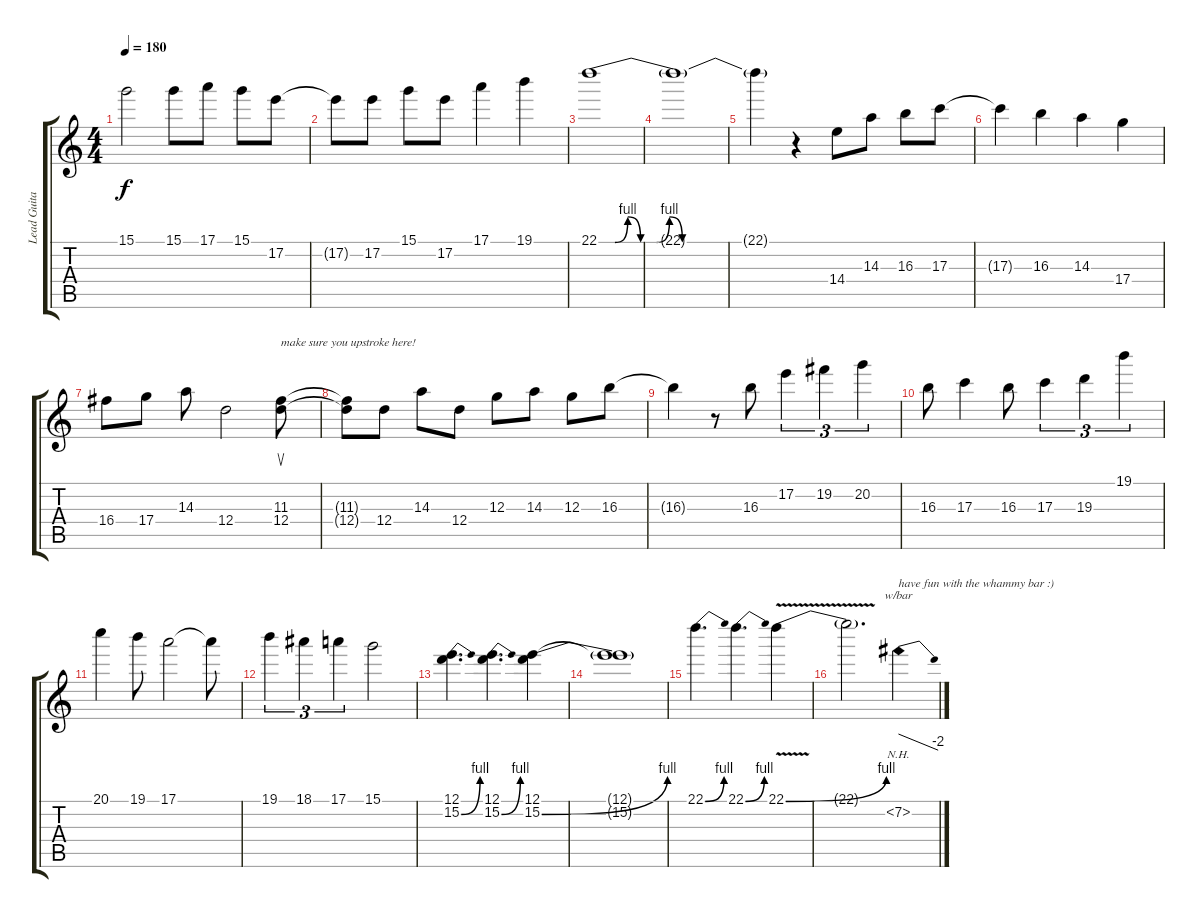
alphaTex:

\track ("Lead Guitar" "Lead Guita") {instrument distortionguitar}
\staff {score tabs}
\tuning (E4 B3 G3 D3 A2 E2) {hide}
\ts (4 4)
\tempo 180
\clef g2
\ks c
15.1.2{dy f} 15.1.8 17.1.8 15.1.8 17.2.8 |
17.2{t}.8 17.2.8 15.1.8 17.2.8 17.1.4 19.1.4 |
22.1{be (custom 0 0 5 0 9 4 13 0 18 0 22 4 26 0 30 0 60 0)}.1 |
22.1{t}.1 |
22.1{t}.4 r.4 14.4.8 14.3.8 16.3.8 17.3.8 |
17.3{t}.4 16.3.4 14.3.4 17.4.4 |
16.4.8 17.4.8 14.3.8 12.4.2 (11.3 12.4).8{su txt "make sure you upstroke here!"} |
(11.3{t} 12.4{t}).8 12.4.8 14.3.8 12.4.8 12.3.8 14.3.8 12.3.8 16.3.8 |
16.3{t}.4 r.8 16.3.8 17.2.4{tu (3 2)} 19.2.4{tu (3 2)} 20.2.4{tu (3 2)} |
16.3.8 17.3.4 16.3.8 17.3.4{tu (3 2)} 19.3.4{tu (3 2)} 19.1.4{tu (3 2)} |
20.1.4 19.1.8 17.1.2 17.1{t}.8 |
19.1.4{tu (3 2)} 18.1.4{tu (3 2)} 17.1.4{tu (3 2)} 15.1.2 |
(12.1 15.2{be (bend 0 0 60 4)}).4{d} (12.1 15.2{be (bend 0 0 60 4)}).4{d} (12.1 15.2{be (bend 0 0 60 4)}).4 |
(12.1{t} 15.2{t}).1 |
22.1{be (bend 0 0 60 4)}.4{d} 22.1{be (bend 0 0 60 4)}.4{d} 22.1{be (bend 0 0 60 4) v}.4 |
22.1{t}.2{d} 7.2{nh}.4{tbe (dive default 0 0 60 -8) txt "have fun with the whammy bar :)"}
